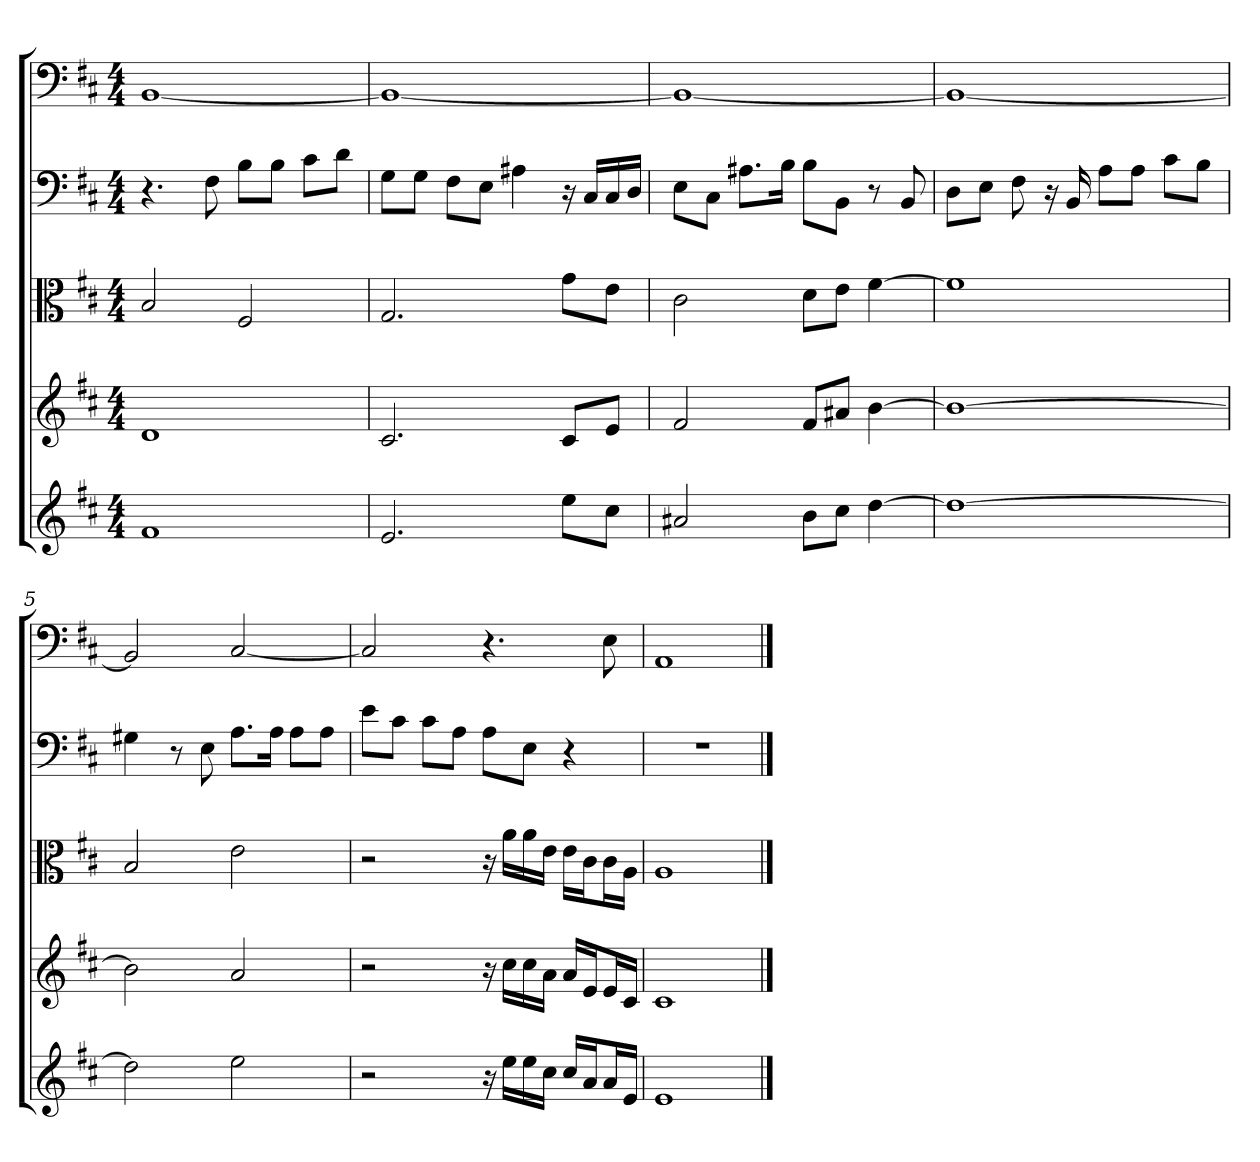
**kern	**kern	**kern	**kern	**kern
*part5	*part4	*part3	*part2	*part1
*staff5	*staff4	*staff3	*staff2	*staff1
*	*	*clefC3	*clefF4	*clefF4
*k[f#c#]	*k[f#c#]	*k[f#c#]	*k[f#c#]	*k[f#c#]
*b:	*b:	*b:	*b:	*b:
*M4/4	*M4/4	*M4/4	*M4/4	*M4/4
=1	=1	=1	=1	=1
1f#	1d	2B	4.r	[1BB
.	.	.	8F#	.
.	.	2F#	8B\L	.
.	.	.	8B\J	.
.	.	.	8c#\L	.
.	.	.	8d\J	.
=2	=2	=2	=2	=2
2.e	2.c#	2.G	8G\L	1BB_
.	.	.	8G\J	.
.	.	.	8F#\L	.
.	.	.	8E\J	.
.	.	.	4A#X	.
8eeL	8c#L	8g\L	16r	.
.	.	.	16C#/LL	.
8cc#J	8eJ	8e\J	16C#/	.
.	.	.	16D/JJ	.
=3	=3	=3	=3	=3
2a#X	2f#	2c#	8E\L	1BB_
.	.	.	8C#\J	.
.	.	.	8.A#X\L	.
.	.	.	16B\Jk	.
8bL	8f#L	8d\L	8B\L	.
8cc#J	8a#XJ	8e\J	8BB\J	.
[4dd	[4b	[4f#	8r	.
.	.	.	8BB	.
=4	=4	=4	=4	=4
1dd_	1b_	1f#]	8D\L	1BB_
.	.	.	8E\J	.
.	.	.	8F#	.
.	.	.	16r	.
.	.	.	16BB	.
.	.	.	8A\L	.
.	.	.	8A\J	.
.	.	.	8c#\L	.
.	.	.	8B\J	.
=5	=5	=5	=5	=5
2dd]	2b]	2B	4G#X	2BB]
.	.	.	8r	.
.	.	.	8E	.
2ee	2a	2e	8.A\L	[2C#
.	.	.	16A\Jk	.
.	.	.	8A\L	.
.	.	.	8A\J	.
=6	=6	=6	=6	=6
2r	2r	2r	8e\L	2C#]
.	.	.	8c#\J	.
.	.	.	8c#\L	.
.	.	.	8A\J	.
16r	16r	16r	8A\L	4.r
16eeLL	16cc#LL	16a\LL	.	.
16ee	16cc#	16a\	8E\J	.
16cc#JJ	16aJJ	16e\JJ	.	.
16cc#LL	16aLL	16e\LL	4r	.
16aJ	16eJ	16c#\J	.	.
16aL	16eL	16c#\L	.	8E
16eJJ	16c#JJ	16A\JJ	.	.
=7	=7	=7	=7	=7
1e	1c#	1A	1r	1AA
==	==	==	==	==
*-	*-	*-	*-	*-
